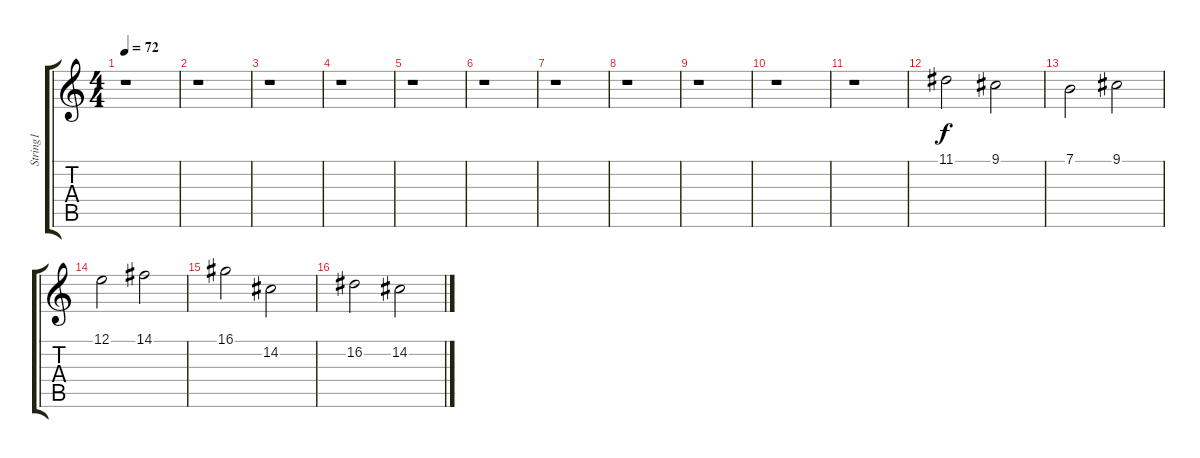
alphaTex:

\track ("String1" "String1") {instrument stringensemble1}
\staff {score tabs}
\tuning (E4 B3 G3 D3 A2 E2) {hide}
\ts (4 4)
\tempo 72
\clef g2
\ks c
r.1{dy f} |
r.1 |
r.1 |
r.1 |
r.1 |
r.1 |
r.1 |
r.1 |
r.1 |
r.1 |
r.1 |
11.1.2 9.1.2 |
7.1.2 9.1.2 |
12.1.2 14.1.2 |
16.1.2 14.2.2 |
16.2.2 14.2.2
